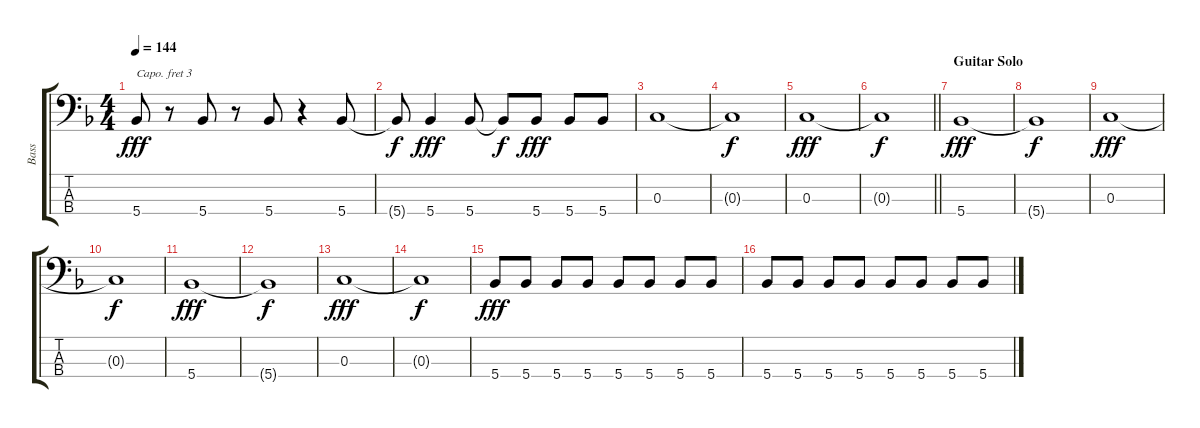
\track ("Bass" "Bass") {instrument electricbassfinger}
\staff {score tabs}
\capo 3
\tuning (G2 D2 A1 D1) {hide}
\ts (4 4)
\tempo 144
\clef f4
\ks f
5.4.8{dy fff} r.8 5.4.8 r.8 5.4.8 r.4 5.4.8 |
5.4{t}.8{dy f} 5.4.4{dy fff} 5.4.8 5.4{t}.8{dy f} 5.4.8{dy fff} 5.4.8 5.4.8 |
0.3.1 |
0.3{t}.1{dy f} |
0.3.1{dy fff} |
\barLineRight lightlight
0.3{t}.1{dy f} |
\section ("" "Guitar Solo")
5.4.1{dy fff} |
5.4{t}.1{dy f} |
0.3.1{dy fff} |
0.3{t}.1{dy f} |
5.4.1{dy fff} |
5.4{t}.1{dy f} |
0.3.1{dy fff} |
0.3{t}.1{dy f} |
5.4.8{dy fff} 5.4.8 5.4.8 5.4.8 5.4.8 5.4.8 5.4.8 5.4.8 |
5.4.8 5.4.8 5.4.8 5.4.8 5.4.8 5.4.8 5.4.8 5.4.8
